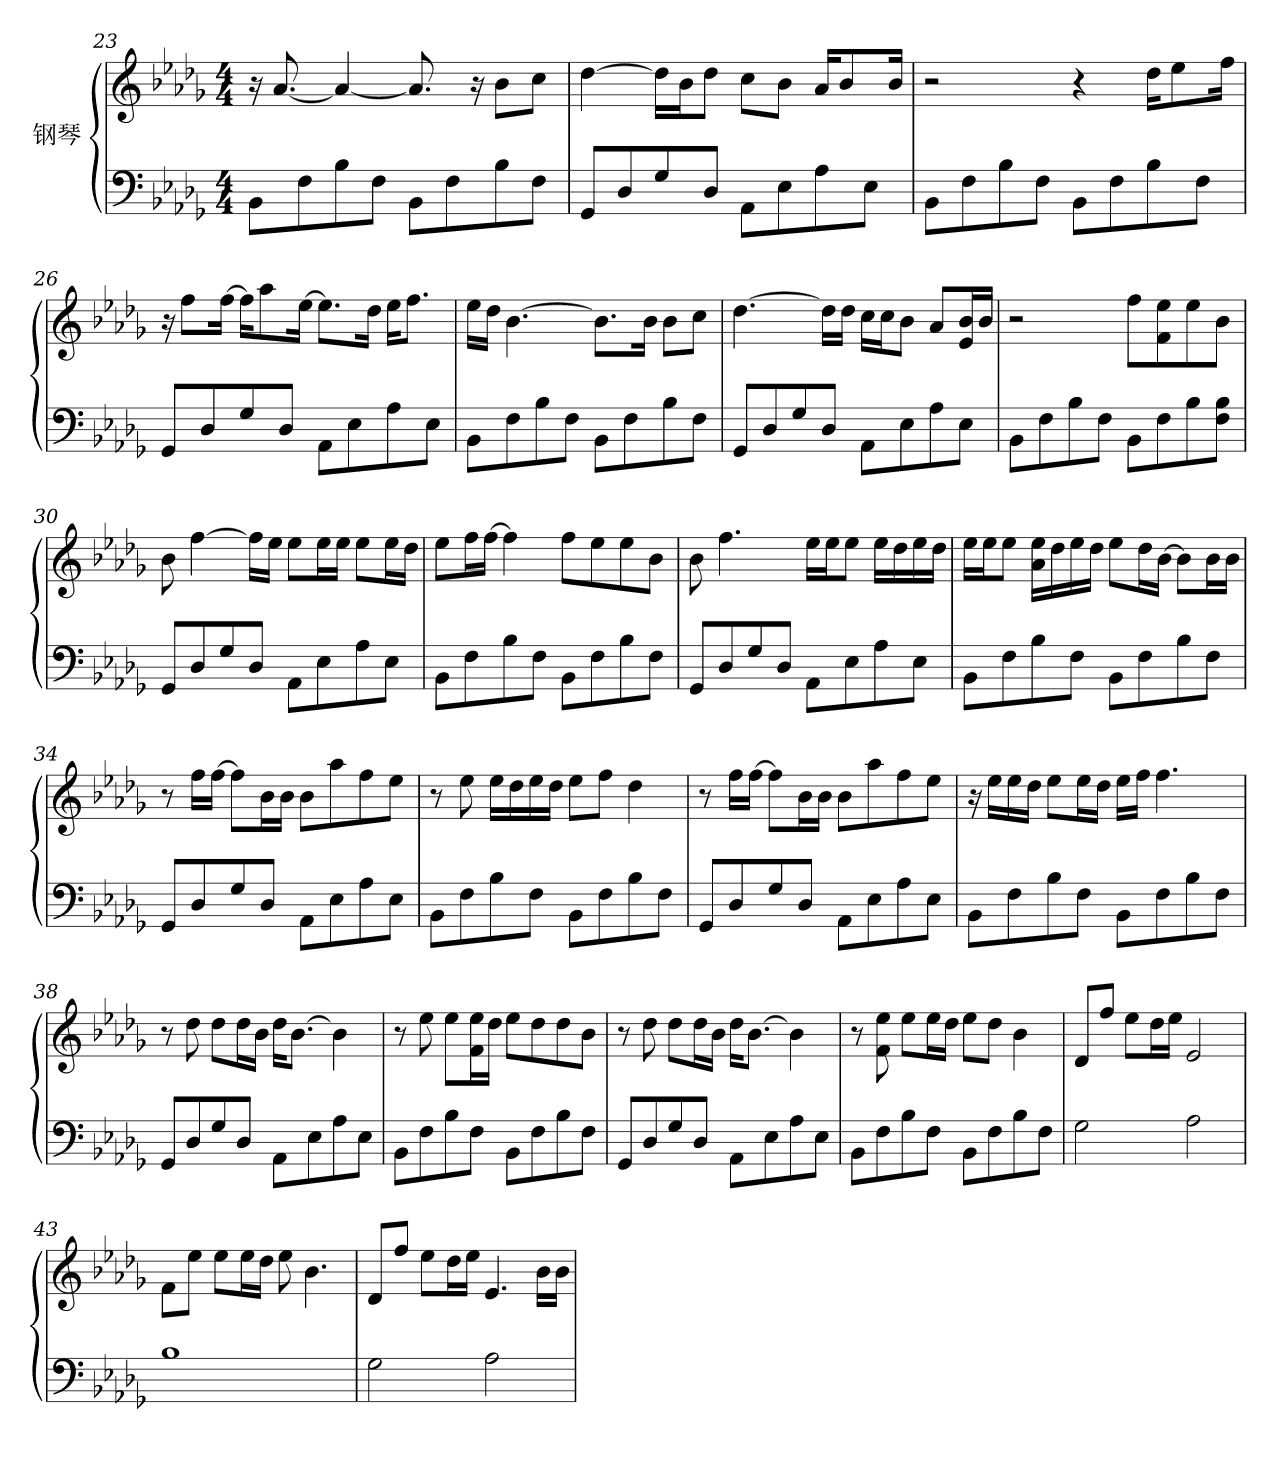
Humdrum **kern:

**kern	**kern
*part1	*part1
*staff2	*staff1
*I"钢琴	*
*clefF4	*clefG2
*k[b-e-a-d-g-]	*k[b-e-a-d-g-]
*M4/4	*M4/4
=23	=23
8BB-\L	16r
.	[8.a-/
8F\	.
8B-\	4a-/_
8F\J	.
8BB-\L	8.a-/]
8F\	.
.	16r
8B-\	8b-\L
8F\J	8cc\J
=24	=24
8GG-/L	[4dd-\
8D-/	.
8G-/	16dd-\LL]
.	16b-\J
8D-/J	8dd-\J
8AA-\L	8cc\L
8E-\	8b-\J
8A-\	16a-/KL
.	8b-/
8E-\J	.
.	16b-/Jk
!!LO:LB:g=z
=25	=25
8BB-\L	2r
8F\	.
8B-\	.
8F\J	.
8BB-\L	4r
8F\	.
8B-\	16dd-\KL
.	8ee-\
8F\J	.
.	16ff\Jk
=26	=26
8GG-/L	16r
.	8ff\L
8D-/	.
.	[16ff\Jk
8G-/	16ff\KL]
.	8aa-\
8D-/J	.
.	[16ee-\Jk
8AA-\L	8.ee-\L]
8E-\	.
.	16dd-\Jk
8A-\	16ee-\KL
.	8.ff\J
8E-\J	.
=27	=27
8BB-\L	16ee-\LL
.	16dd-\JJ
8F\	[4.b-\
8B-\	.
8F\J	.
8BB-\L	8.b-\L]
8F\	.
.	16b-\Jk
8B-\	8b-\L
8F\J	8cc\J
!!LO:LB:g=z
=28	=28
8GG-/L	[4.dd-\
8D-/	.
8G-/	.
8D-/J	16dd-\LL]
.	16dd-\JJ
8AA-\L	16cc\LL
.	16cc\J
8E-\	8b-\J
8A-\	8a-/L
8E-\J	16e-/ 16b-/L
.	16b-/JJ
=29	=29
8BB-\L	2r
8F\	.
8B-\	.
8F\J	.
8BB-\L	8ff\L
8F\	8f\ 8ee-\
8B-\	8ee-\
8F\ 8B-\J	8b-\J
=30	=30
8GG-/L	8b-\
8D-/	[4ff\
8G-/	.
8D-/J	16ff\LL]
.	16ee-\JJ
8AA-\L	8ee-\L
8E-\	16ee-\L
.	16ee-\JJ
8A-\	8ee-\L
8E-\J	16ee-\L
.	16dd-\JJ
!!LO:LB:g=z
=31	=31
8BB-\L	8ee-\L
8F\	16ff\L
.	[16ff\JJ
8B-\	4ff\]
8F\J	.
8BB-\L	8ff\L
8F\	8ee-\
8B-\	8ee-\
8F\J	8b-\J
=32	=32
8GG-/L	8b-\
8D-/	4.ff\
8G-/	.
8D-/J	.
8AA-\L	16ee-\LL
.	16ee-\J
8E-\	8ee-\J
8A-\	16ee-\LL
.	16dd-\
8E-\J	16ee-\
.	16dd-\JJ
=33	=33
8BB-\L	16ee-\LL
.	16ee-\J
8F\	8ee-\J
8B-\	16a-\ 16ee-\LL
.	16dd-\
8F\J	16ee-\
.	16dd-\JJ
8BB-\L	8ee-\L
8F\	16dd-\L
.	[16b-\JJ
8B-\	8b-\L]
8F\J	16b-\L
.	16b-\JJ
!!LO:LB:g=z
=34	=34
8GG-/L	8r
8D-/	16ff\LL
.	[16ff\JJ
8G-/	8ff\L]
8D-/J	16b-\L
.	16b-\JJ
8AA-\L	8b-\L
8E-\	8aa-\
8A-\	8ff\
8E-\J	8ee-\J
=35	=35
8BB-\L	8r
8F\	8ee-\
8B-\	16ee-\LL
.	16dd-\
8F\J	16ee-\
.	16dd-\JJ
8BB-\L	8ee-\L
8F\	8ff\J
8B-\	4dd-\
8F\J	.
=36	=36
8GG-/L	8r
8D-/	16ff\LL
.	[16ff\JJ
8G-/	8ff\L]
8D-/J	16b-\L
.	16b-\JJ
8AA-\L	8b-\L
8E-\	8aa-\
8A-\	8ff\
8E-\J	8ee-\J
!!LO:LB:g=z
=37	=37
8BB-\L	16r
.	16ee-\LL
8F\	16ee-\
.	16dd-\JJ
8B-\	8ee-\L
8F\J	16ee-\L
.	16dd-\JJ
8BB-\L	16ee-\LL
.	16ff\JJ
8F\	4.ff\
8B-\	.
8F\J	.
=38	=38
8GG-/L	8r
8D-/	8dd-\
8G-/	8dd-\L
8D-/J	16dd-\L
.	16b-\JJ
8AA-\L	16dd-\KL
.	[8.b-\J
8E-\	.
8A-\	4b-\]
8E-\J	.
=39	=39
8BB-\L	8r
8F\	8ee-\
8B-\	8ee-\L
8F\J	16f\ 16ee-\L
.	16dd-\JJ
8BB-\L	8ee-\L
8F\	8dd-\
8B-\	8dd-\
8F\J	8b-\J
!!LO:PB:g=z
=40	=40
8GG-/L	8r
8D-/	8dd-\
8G-/	8dd-\L
8D-/J	16dd-\L
.	16b-\JJ
8AA-\L	16dd-\KL
.	[8.b-\J
8E-\	.
8A-\	4b-\]
8E-\J	.
=41	=41
8BB-\L	8r
8F\	8f\ 8ee-\
8B-\	8ee-\L
8F\J	16ee-\L
.	16dd-\JJ
8BB-\L	8ee-\L
8F\	8dd-\J
8B-\	4b-\
8F\J	.
=42	=42
2G-\	8d-/L
.	8ff/J
.	8ee-\L
.	16dd-\L
.	16ee-\JJ
2A-\	2e-/
=43	=43
1B-	8f\L
.	8ee-\J
.	8ee-\L
.	16ee-\L
.	16dd-\JJ
.	8ee-\
.	4.b-\
!!LO:LB:g=z
=44	=44
2G-\	8d-/L
.	8ff/J
.	8ee-\L
.	16dd-\L
.	16ee-\JJ
2A-\	4.e-/
.	16b-\LL
.	16b-\JJ
=	=
*-	*-
